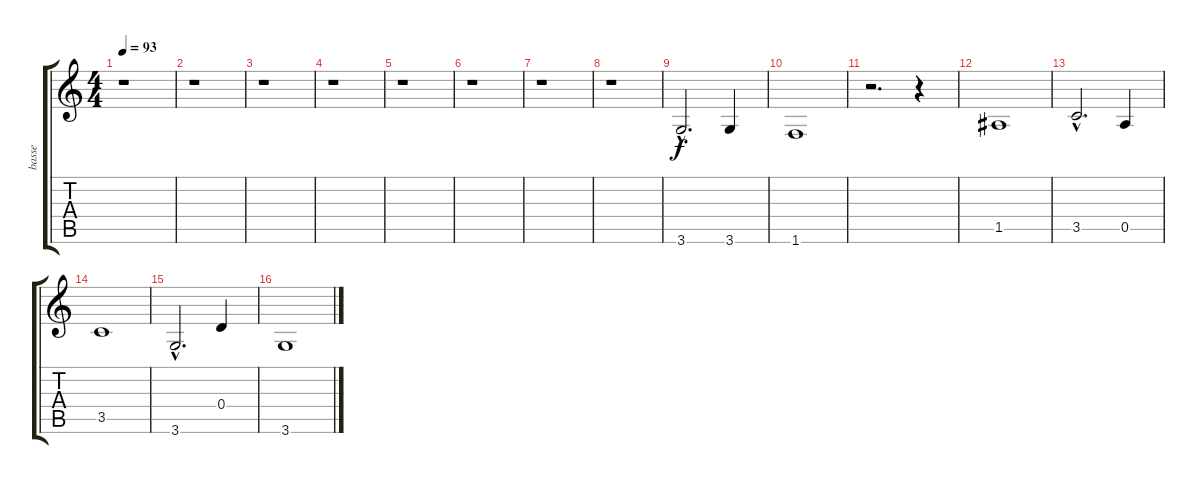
\track ("basse" "basse") {instrument acousticbass}
\staff {score tabs}
\tuning (E4 B3 G3 D3 A2 E2) {hide}
\ts (4 4)
\tempo 93
\clef g2
\ks c
r.1{dy f} |
r.1 |
r.1 |
r.1 |
r.1 |
r.1 |
r.1 |
r.1 |
3.6{hac}.2{d} 3.6.4 |
1.6.1 |
r.2{d} r.4 |
1.5.1 |
3.5{hac}.2{d} 0.5.4 |
3.5.1 |
3.6{hac}.2{d} 0.4.4 |
3.6.1
